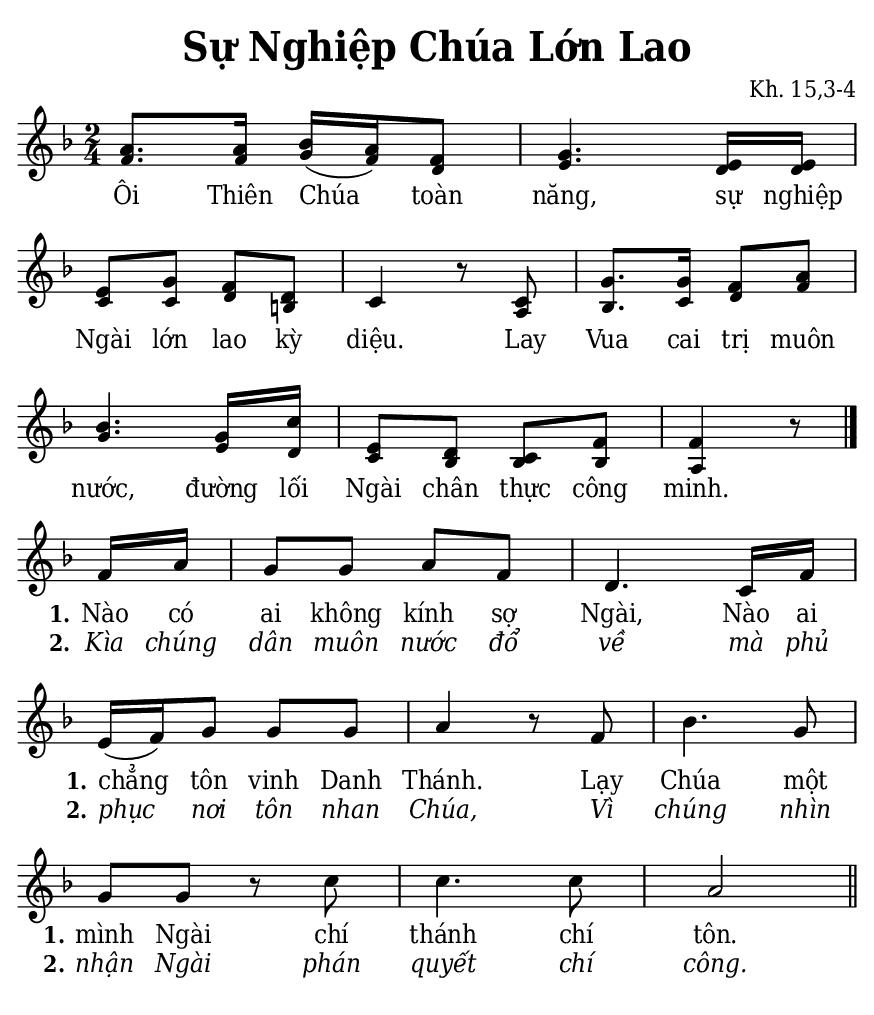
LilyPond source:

% Cài đặt chung\
\version "2.22.1"
\include "english.ly"

\header {
  title = \markup { \fontsize #1 "Sự Nghiệp Chúa Lớn Lao" }
  composer = "Kh. 15,3-4"
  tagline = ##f
}

% Nhạc phiên khúc
nhacPhienKhucSop = \relative c'' {
  a8. a16 bf (a) f8 |
  g4. e16 e |
  e8 g f d |
  c4 r8 c |
  g'8. g16 f8 a |
  bf4. g16 c |
  e,8 d c f |
  f4 r8 \bar "|." \break
  
  f16 a |
  g8 g a f |
  d4. c16 f |
  e (f) g8 g g |
  a4 r8 f |
  bf4. g8 |
  g g r c |
  c4. c8 |
  a2 \bar "||"
}

nhacPhienKhucAlto = \relative c' {
  f8. f16 g (f) d8 |
  e4. d16 d |
  c8 c d b! |
  c4 r8 a |
  bf8. c16 d8 f |
  g4. e16 d |
  c8 bf bf bf |
  a4 r8
}

% Lời phiên khúc
loiPhienKhucSop = \lyrics {
  %\set stanza = "ĐK:"
  Ôi Thiên Chúa toàn năng,
  sự nghiệp Ngài lớn lao kỳ diệu.
  Lay Vua cai trị muôn nước,
  đường lối Ngài chân thực công minh.
  <<
    {
      \set stanza = "1."
      Nào có ai không kính sợ Ngài,
      Nào ai chẳng tôn vinh Danh Thánh.
      Lạy Chúa một mình Ngài chí thánh chí tôn.
    }
    \new Lyrics {
	    \set associatedVoice = "beSop"
	    \set stanza = "2."
      \override Lyrics.LyricText.font-shape = #'italic
	    Kìa chúng dân muôn nước đổ về
	    mà phủ phục nơi tôn nhan Chúa,
	    Vì chúng nhìn nhận Ngài phán quyết chí công.
    }
  >>
}

% Dàn trang
\paper {
  #(set-paper-size "a5")
  top-margin = 3\mm
  bottom-margin = 3\mm
  left-margin = 3\mm
  right-margin = 3\mm
  indent = #0
  #(define fonts
	 (make-pango-font-tree "Deja Vu Serif Condensed"
	 		       "Deja Vu Serif Condensed"
			       "Deja Vu Serif Condensed"
			       (/ 20 20)))
  print-page-number = ##f
  system-system-spacing = #'((basic-distance . 0.1) (padding . 3))
}

TongNhip = {
  \key f \major \time 2/4
  \set Timing.beamExceptions = #'()
  \set Timing.baseMoment = #(ly:make-moment 1/4)
}

% mã nguồn cho những chức năng chưa hỗ trợ trong phiên bản lilypond hiện tại
% cung cấp bởi cộng đồng lilypond khi gửi email đến lilypond-user@gnu.org
% Đổi kích thước nốt cho bè phụ
notBePhu =
#(define-music-function (font-size music) (number? ly:music?)
   (for-some-music
     (lambda (m)
       (if (music-is-of-type? m 'rhythmic-event)
           (begin
             (set! (ly:music-property m 'tweaks)
                   (cons `(font-size . ,font-size)
                         (ly:music-property m 'tweaks)))
             #t)
           #f))
     music)
   music)

% in số phiên khúc trên mỗi dòng
#(define (add-grob-definition grob-name grob-entry)
    (set! all-grob-descriptions
          (cons ((@@ (lily) completize-grob-entry)
                 (cons grob-name grob-entry))
                all-grob-descriptions)))

#(add-grob-definition
   'StanzaNumberSpanner
   `((direction . ,LEFT)
     (font-series . bold)
     (padding . 1)
     (side-axis . ,X)
     (stencil . ,ly:text-interface::print)
     (X-offset . ,ly:side-position-interface::x-aligned-side)
     (Y-extent . ,grob::always-Y-extent-from-stencil)
     (meta . ((class . Spanner)
              (interfaces . (font-interface
                             side-position-interface
                             stanza-number-interface
                             text-interface))))))

\layout {
   \context {
     \Global
     \grobdescriptions #all-grob-descriptions
   }
   \context {
     \Score
     \remove Stanza_number_align_engraver
     \consists
       #(lambda (context)
          (let ((texts '())
                (syllables '()))
            (make-engraver
             (acknowledgers
              ((stanza-number-interface engraver grob source-engraver)
                 (set! texts (cons grob texts)))
              ((lyric-syllable-interface engraver grob source-engraver)
                 (set! syllables (cons grob syllables))))
             ((stop-translation-timestep engraver)
                (for-each
                 (lambda (text)
                   (for-each
                    (lambda (syllable)
                      (ly:pointer-group-interface::add-grob text
'side-support-elements syllable))
                    syllables))
                 texts)
                (set! syllables '())))))
   }
   \context {
     \Lyrics
     \remove Stanza_number_engraver
     \consists
       #(lambda (context)
          (let ((text #f)
                (last-stanza #f))
            (make-engraver
             ((process-music engraver)
                (let ((stanza (ly:context-property context 'stanza #f)))
                  (if (and stanza (not (equal? stanza last-stanza)))
                      (let ((column (ly:context-property context
'currentCommandColumn)))
                        (set! last-stanza stanza)
                        (if text
                            (ly:spanner-set-bound! text RIGHT column))

                        (set! text (ly:engraver-make-grob engraver
'StanzaNumberSpanner '()))
                        (ly:grob-set-property! text 'text stanza)
                        (ly:spanner-set-bound! text LEFT column)))))
             ((finalize engraver)
                (if text
                    (let ((column (ly:context-property context
'currentCommandColumn)))
                      (ly:spanner-set-bound! text RIGHT column)))))))
     \override StanzaNumberSpanner.horizon-padding = 10000
   }
}
% kết thúc mã nguồn

\score {
  \new ChoirStaff <<
    \new Staff \with {
        \consists "Merge_rests_engraver"
        printPartCombineTexts = ##f
      }
      <<
      \new Voice \TongNhip \partCombine 
        \nhacPhienKhucSop
        \notBePhu -1 { \nhacPhienKhucAlto }
      \new NullVoice = beSop \nhacPhienKhucSop
      \new Lyrics \lyricsto beSop \loiPhienKhucSop
      >>
  >>
  \layout {
    \override Lyrics.LyricSpace.minimum-distance = #2
    \override Score.BarNumber.break-visibility = ##(#f #f #f)
    \override Score.SpacingSpanner.uniform-stretching = ##t
  } 
}
